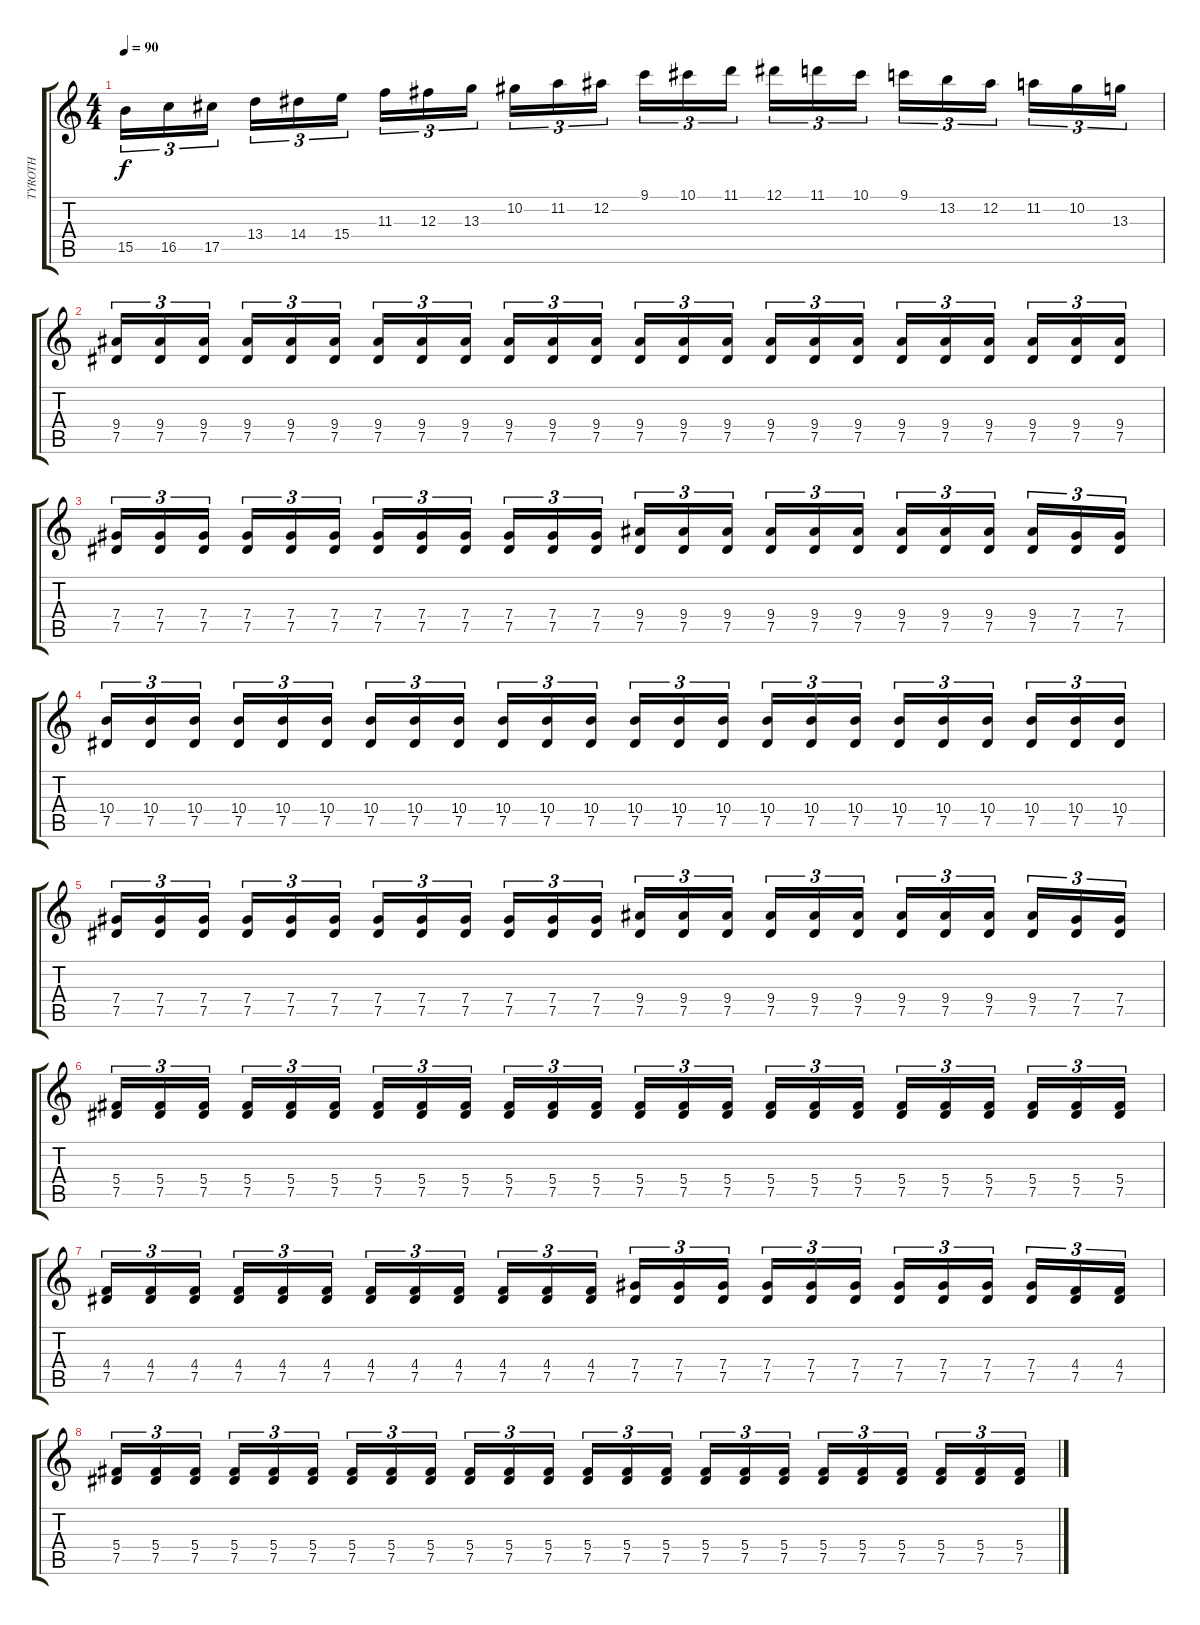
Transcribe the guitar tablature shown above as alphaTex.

\track ("TYROTH" "TYROTH") {instrument distortionguitar}
\staff {score tabs}
\tuning (Eb4 Bb3 Gb3 Db3 Ab2 Eb2) {hide}
\ts (4 4)
\tempo 90
\clef g2
\ks c
15.5.16{tu (3 2) dy f} 16.5.16{tu (3 2)} 17.5.16{tu (3 2) beam splitsecondary} 13.4.16{tu (3 2)} 14.4.16{tu (3 2)} 15.4.16{tu (3 2)} 11.3.16{tu (3 2)} 12.3.16{tu (3 2)} 13.3.16{tu (3 2) beam splitsecondary} 10.2.16{tu (3 2)} 11.2.16{tu (3 2)} 12.2.16{tu (3 2)} 9.1.16{tu (3 2)} 10.1.16{tu (3 2)} 11.1.16{tu (3 2) beam splitsecondary} 12.1.16{tu (3 2)} 11.1.16{tu (3 2)} 10.1.16{tu (3 2)} 9.1.16{tu (3 2)} 13.2.16{tu (3 2)} 12.2.16{tu (3 2) beam splitsecondary} 11.2.16{tu (3 2)} 10.2.16{tu (3 2)} 13.3.16{tu (3 2)} |
(9.4 7.5).16{tu (3 2)} (9.4 7.5).16{tu (3 2)} (9.4 7.5).16{tu (3 2) beam splitsecondary} (9.4 7.5).16{tu (3 2)} (9.4 7.5).16{tu (3 2)} (9.4 7.5).16{tu (3 2)} (9.4 7.5).16{tu (3 2)} (9.4 7.5).16{tu (3 2)} (9.4 7.5).16{tu (3 2) beam splitsecondary} (9.4 7.5).16{tu (3 2)} (9.4 7.5).16{tu (3 2)} (9.4 7.5).16{tu (3 2)} (9.4 7.5).16{tu (3 2)} (9.4 7.5).16{tu (3 2)} (9.4 7.5).16{tu (3 2) beam splitsecondary} (9.4 7.5).16{tu (3 2)} (9.4 7.5).16{tu (3 2)} (9.4 7.5).16{tu (3 2)} (9.4 7.5).16{tu (3 2)} (9.4 7.5).16{tu (3 2)} (9.4 7.5).16{tu (3 2) beam splitsecondary} (9.4 7.5).16{tu (3 2)} (9.4 7.5).16{tu (3 2)} (9.4 7.5).16{tu (3 2)} |
(7.4 7.5).16{tu (3 2)} (7.4 7.5).16{tu (3 2)} (7.4 7.5).16{tu (3 2) beam splitsecondary} (7.4 7.5).16{tu (3 2)} (7.4 7.5).16{tu (3 2)} (7.4 7.5).16{tu (3 2)} (7.4 7.5).16{tu (3 2)} (7.4 7.5).16{tu (3 2)} (7.4 7.5).16{tu (3 2) beam splitsecondary} (7.4 7.5).16{tu (3 2)} (7.4 7.5).16{tu (3 2)} (7.4 7.5).16{tu (3 2)} (9.4 7.5).16{tu (3 2)} (9.4 7.5).16{tu (3 2)} (9.4 7.5).16{tu (3 2) beam splitsecondary} (9.4 7.5).16{tu (3 2)} (9.4 7.5).16{tu (3 2)} (9.4 7.5).16{tu (3 2)} (9.4 7.5).16{tu (3 2)} (9.4 7.5).16{tu (3 2)} (9.4 7.5).16{tu (3 2) beam splitsecondary} (9.4 7.5).16{tu (3 2)} (7.4 7.5).16{tu (3 2)} (7.4 7.5).16{tu (3 2)} |
(10.4 7.5).16{tu (3 2)} (10.4 7.5).16{tu (3 2)} (10.4 7.5).16{tu (3 2) beam splitsecondary} (10.4 7.5).16{tu (3 2)} (10.4 7.5).16{tu (3 2)} (10.4 7.5).16{tu (3 2)} (10.4 7.5).16{tu (3 2)} (10.4 7.5).16{tu (3 2)} (10.4 7.5).16{tu (3 2) beam splitsecondary} (10.4 7.5).16{tu (3 2)} (10.4 7.5).16{tu (3 2)} (10.4 7.5).16{tu (3 2)} (10.4 7.5).16{tu (3 2)} (10.4 7.5).16{tu (3 2)} (10.4 7.5).16{tu (3 2) beam splitsecondary} (10.4 7.5).16{tu (3 2)} (10.4 7.5).16{tu (3 2)} (10.4 7.5).16{tu (3 2)} (10.4 7.5).16{tu (3 2)} (10.4 7.5).16{tu (3 2)} (10.4 7.5).16{tu (3 2) beam splitsecondary} (10.4 7.5).16{tu (3 2)} (10.4 7.5).16{tu (3 2)} (10.4 7.5).16{tu (3 2)} |
(7.4 7.5).16{tu (3 2)} (7.4 7.5).16{tu (3 2)} (7.4 7.5).16{tu (3 2) beam splitsecondary} (7.4 7.5).16{tu (3 2)} (7.4 7.5).16{tu (3 2)} (7.4 7.5).16{tu (3 2)} (7.4 7.5).16{tu (3 2)} (7.4 7.5).16{tu (3 2)} (7.4 7.5).16{tu (3 2) beam splitsecondary} (7.4 7.5).16{tu (3 2)} (7.4 7.5).16{tu (3 2)} (7.4 7.5).16{tu (3 2)} (9.4 7.5).16{tu (3 2)} (9.4 7.5).16{tu (3 2)} (9.4 7.5).16{tu (3 2) beam splitsecondary} (9.4 7.5).16{tu (3 2)} (9.4 7.5).16{tu (3 2)} (9.4 7.5).16{tu (3 2)} (9.4 7.5).16{tu (3 2)} (9.4 7.5).16{tu (3 2)} (9.4 7.5).16{tu (3 2) beam splitsecondary} (9.4 7.5).16{tu (3 2)} (7.4 7.5).16{tu (3 2)} (7.4 7.5).16{tu (3 2)} |
(5.4 7.5).16{tu (3 2)} (5.4 7.5).16{tu (3 2)} (5.4 7.5).16{tu (3 2) beam splitsecondary} (5.4 7.5).16{tu (3 2)} (5.4 7.5).16{tu (3 2)} (5.4 7.5).16{tu (3 2)} (5.4 7.5).16{tu (3 2)} (5.4 7.5).16{tu (3 2)} (5.4 7.5).16{tu (3 2) beam splitsecondary} (5.4 7.5).16{tu (3 2)} (5.4 7.5).16{tu (3 2)} (5.4 7.5).16{tu (3 2)} (5.4 7.5).16{tu (3 2)} (5.4 7.5).16{tu (3 2)} (5.4 7.5).16{tu (3 2) beam splitsecondary} (5.4 7.5).16{tu (3 2)} (5.4 7.5).16{tu (3 2)} (5.4 7.5).16{tu (3 2)} (5.4 7.5).16{tu (3 2)} (5.4 7.5).16{tu (3 2)} (5.4 7.5).16{tu (3 2) beam splitsecondary} (5.4 7.5).16{tu (3 2)} (5.4 7.5).16{tu (3 2)} (5.4 7.5).16{tu (3 2)} |
(4.4 7.5).16{tu (3 2)} (4.4 7.5).16{tu (3 2)} (4.4 7.5).16{tu (3 2) beam splitsecondary} (4.4 7.5).16{tu (3 2)} (4.4 7.5).16{tu (3 2)} (4.4 7.5).16{tu (3 2)} (4.4 7.5).16{tu (3 2)} (4.4 7.5).16{tu (3 2)} (4.4 7.5).16{tu (3 2) beam splitsecondary} (4.4 7.5).16{tu (3 2)} (4.4 7.5).16{tu (3 2)} (4.4 7.5).16{tu (3 2)} (7.4 7.5).16{tu (3 2)} (7.4 7.5).16{tu (3 2)} (7.4 7.5).16{tu (3 2) beam splitsecondary} (7.4 7.5).16{tu (3 2)} (7.4 7.5).16{tu (3 2)} (7.4 7.5).16{tu (3 2)} (7.4 7.5).16{tu (3 2)} (7.4 7.5).16{tu (3 2)} (7.4 7.5).16{tu (3 2) beam splitsecondary} (7.4 7.5).16{tu (3 2)} (4.4 7.5).16{tu (3 2)} (4.4 7.5).16{tu (3 2)} |
(5.4 7.5).16{tu (3 2)} (5.4 7.5).16{tu (3 2)} (5.4 7.5).16{tu (3 2) beam splitsecondary} (5.4 7.5).16{tu (3 2)} (5.4 7.5).16{tu (3 2)} (5.4 7.5).16{tu (3 2)} (5.4 7.5).16{tu (3 2)} (5.4 7.5).16{tu (3 2)} (5.4 7.5).16{tu (3 2) beam splitsecondary} (5.4 7.5).16{tu (3 2)} (5.4 7.5).16{tu (3 2)} (5.4 7.5).16{tu (3 2)} (5.4 7.5).16{tu (3 2)} (5.4 7.5).16{tu (3 2)} (5.4 7.5).16{tu (3 2) beam splitsecondary} (5.4 7.5).16{tu (3 2)} (5.4 7.5).16{tu (3 2)} (5.4 7.5).16{tu (3 2)} (5.4 7.5).16{tu (3 2)} (5.4 7.5).16{tu (3 2)} (5.4 7.5).16{tu (3 2) beam splitsecondary} (5.4 7.5).16{tu (3 2)} (5.4 7.5).16{tu (3 2)} (5.4 7.5).16{tu (3 2)}
